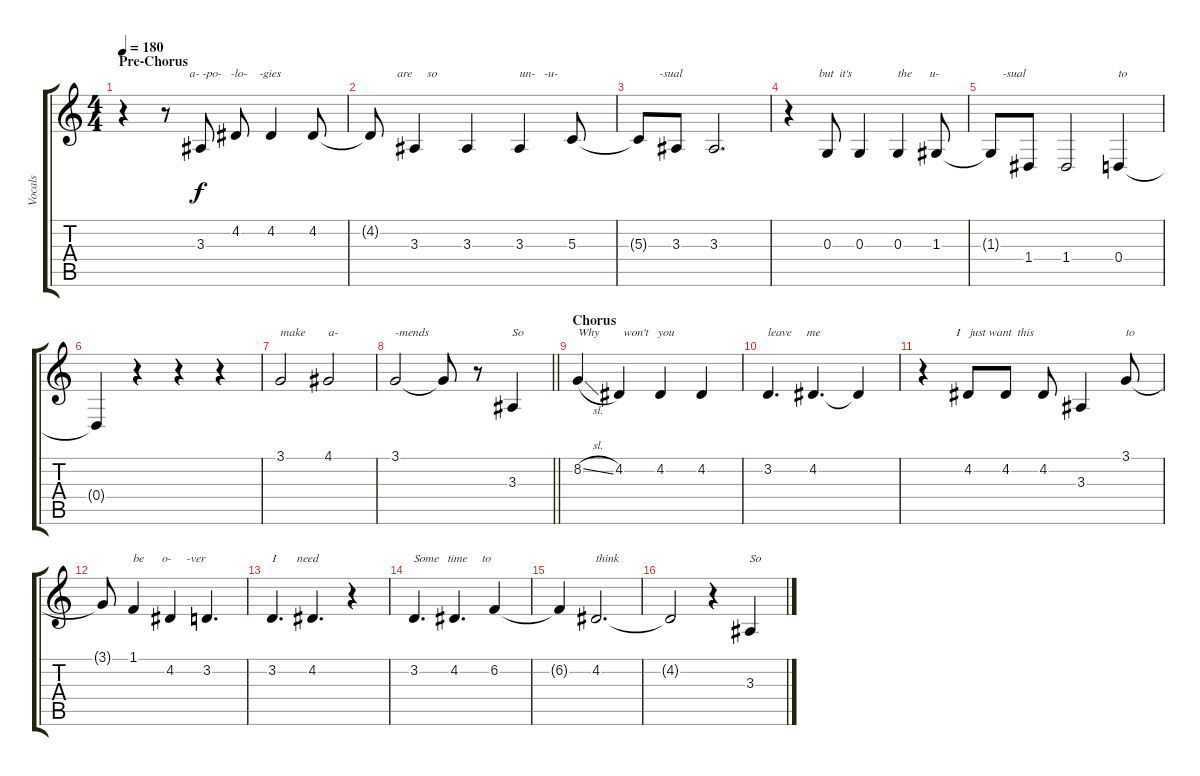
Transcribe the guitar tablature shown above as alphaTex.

\track ("Vocals" "Vocals") {instrument altosax}
\staff {score tabs}
\tuning (E4 B3 G3 D3 A2 E2) {hide}
\ts (4 4)
\section ("" "Pre-Chorus")
\tempo 180
\clef g2
\ks c
r.4{dy f} r.8{txt "        a- -po-   -lo-    -gies"} 3.3.8 4.2.8 4.2.4 4.2.8 |
4.2{t}.8{txt "         are     so  "} 3.3.4 3.3.4 3.3.4{txt "un-   -u-"} 5.3.8 |
5.3{t}.8{txt "       -sual"} 3.3.8 3.3.2{d} |
r.4{txt "          but  it's"} 0.3.8 0.3.4 0.3.4{txt "the      u-"} 1.3.8 |
1.3{t}.8{txt "    -sual"} 1.4.8 1.4.2 0.4.4{txt "to"} |
0.4{t}.4 r.4 r.4 r.4 |
3.1.2{txt "make"} 4.1.2{txt "a-"} |
\barLineRight lightlight
3.1.2{txt "-mends"} 3.1{t}.8 r.8 3.3.4{txt "So"} |
\section ("" "Chorus")
8.2{sl}.4{txt "Why        won't   you  "} 4.2.4 4.2.4 4.2.4 |
3.2.4{d txt "leave     me"} 4.2.4{d} 4.2{t}.4 |
r.4{txt "           I   just want  this"} 4.2.8 4.2.8 4.2.8 3.3.4 3.1.8{txt "to"} |
3.1{t}.8 1.1.4{txt "be      o-     -ver"} 4.2.4 3.2.4{d} |
3.2.4{d txt "I       need"} 4.2.4{d} r.4 |
3.2.4{d txt "Some   time     to"} 4.2.4{d} 6.2.4 |
6.2{t}.4 4.2.2{d txt "think"} |
4.2{t}.2 r.4 3.3.4{txt "So"}
